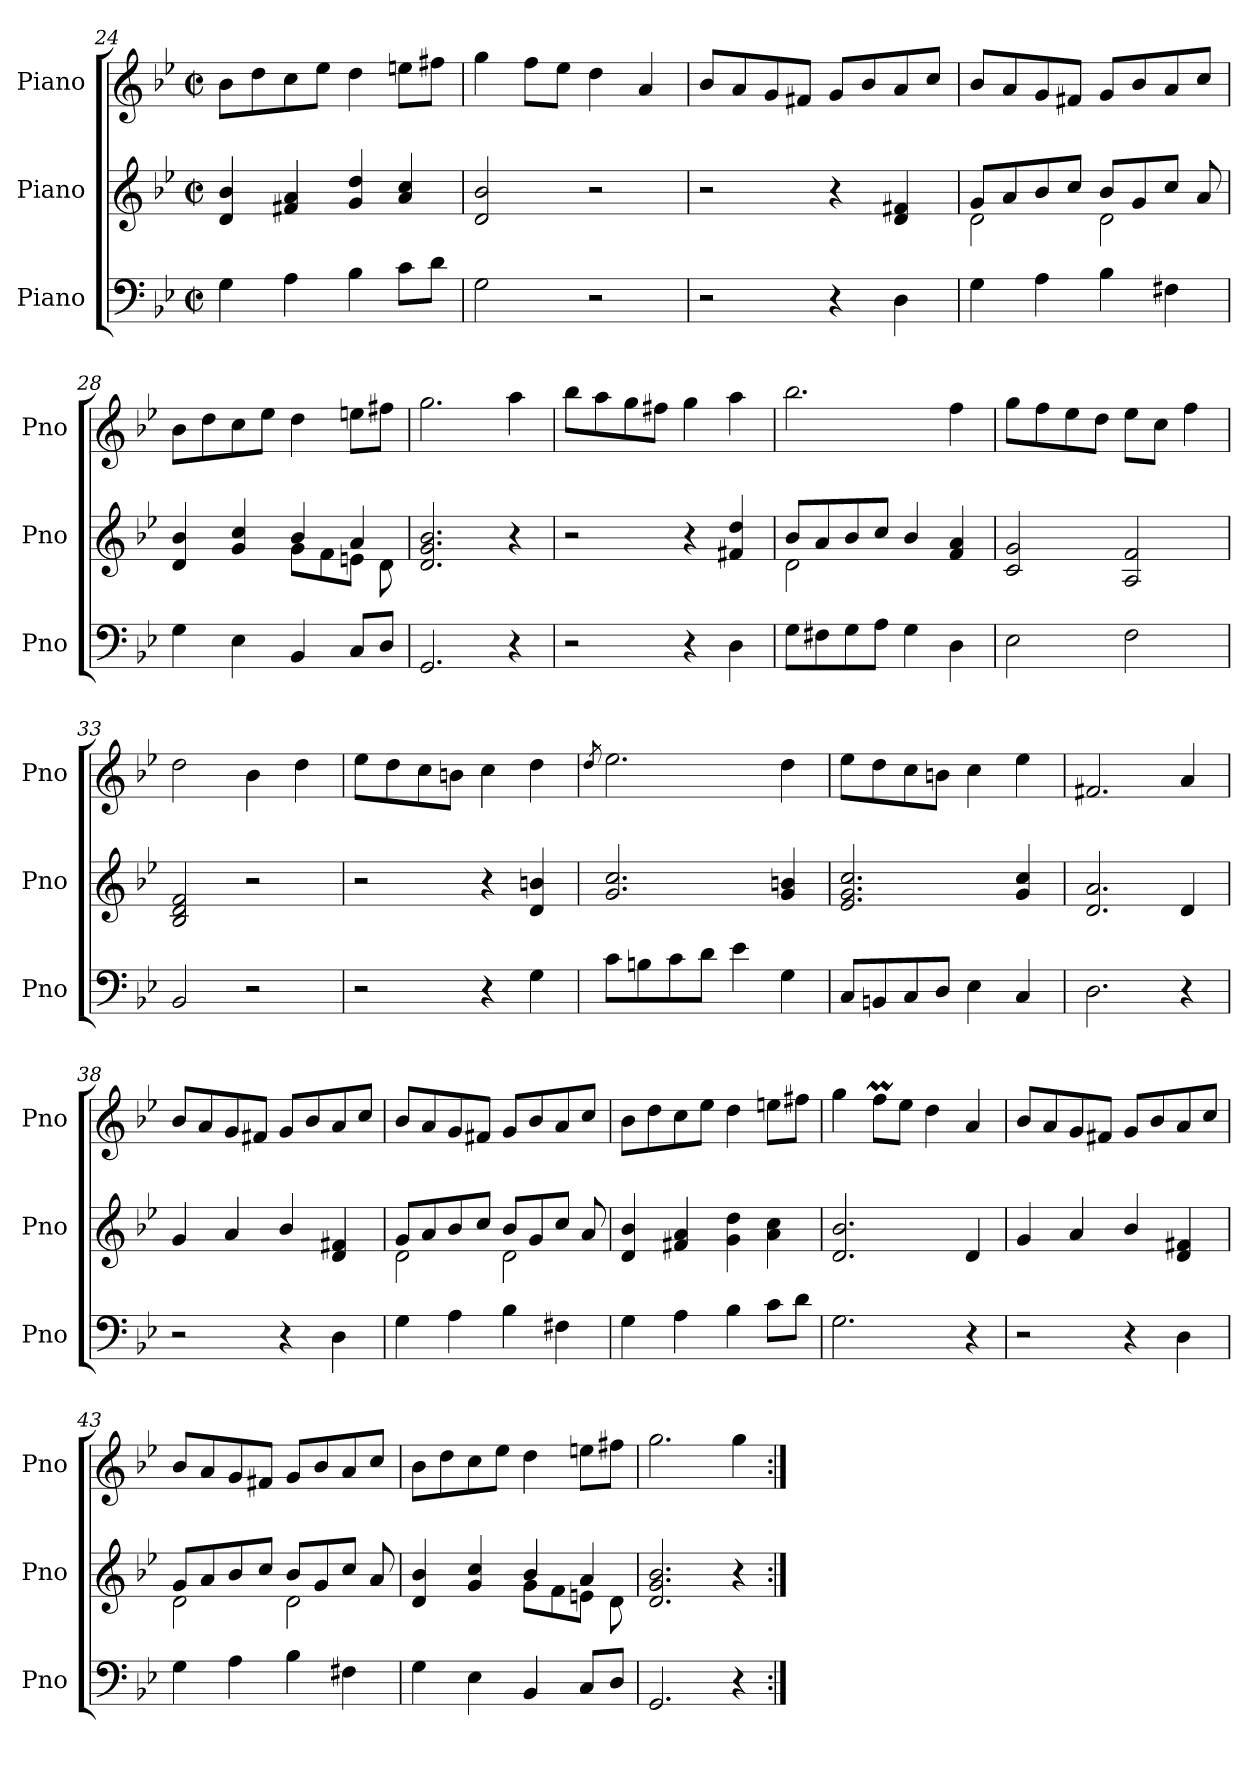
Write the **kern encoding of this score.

**kern	**kern	**kern
*part3	*part2	*part1
*staff3	*staff2	*staff1
*I"Piano	*I"Piano	*I"Piano
*I'Pno	*I'Pno	*I'Pno
*clefF4	*clefG2	*clefG2
*k[b-e-]	*k[b-e-]	*k[b-e-]
*M4/4	*M4/4	*M4/4
*met(c|)	*met(c|)	*met(c|)
=24	=24	=24
4G\	4d/ 4b-/	8b-\L
.	.	8dd\
4A\	4f#X/ 4a/	8cc\
.	.	8ee-\J
4B-\	4g/ 4dd/	4dd\
8c\L	4a/ 4cc/	8een\L
8d\J	.	8ff#X\J
=25	=25	=25
2G\	2d/ 2b-/	4gg\
.	.	8ff\L
.	.	8ee-\J
2r	2r	4dd\
.	.	4a/
=26	=26	=26
2r	2r	8b-/L
.	.	8a/
.	.	8g/
.	.	8f#X/J
4r	4r	8g/L
.	.	8b-/
4D\	4d/ 4f#X/	8a/
.	.	8cc/J
!!LO:PB:g=z
=27	=27	=27
*	*^	*
4G\	8g/L	2d\	8b-/L
.	8a/	.	8a/
4A\	8b-/	.	8g/
.	8cc/J	.	8f#X/J
4B-\	8b-/L	2d\	8g/L
.	8g/	.	8b-/
4F#X\	8cc/J	.	8a/
.	8a/	.	8cc/J
=28	=28	=28	=28
4G\	2ryy	4d/ 4b-/	8b-\L
.	.	.	8dd\
4E-\	.	4g/ 4cc/	8cc\
.	.	.	8ee-\J
4BB-/	4b-/	8g\L	4dd\
.	.	8f\	.
8C/L	4a/	8en\J	8een\L
8D/J	.	8d\	8ff#X\J
*	*v	*v	*
=29	=29	=29
2.GG/	2.d/ 2.g/ 2.b-/	2.gg\
4r	4r	4aa\
=30	=30	=30
2r	2r	8bb-\L
.	.	8aa\
.	.	8gg\
.	.	8ff#X\J
4r	4r	4gg\
4D\	4f#X/ 4dd/	4aa\
=31	=31	=31
*	*^	*
8G\L	8b-/L	2d\	2.bb-\
8F#X\	8a/	.	.
8G\	8b-/	.	.
8A\J	8cc/J	.	.
4G\	4b-/	2ryy	.
4D\	4f/ 4a/	.	4ff\
*	*v	*v	*
!!LO:LB:g=z
=32	=32	=32
2E-\	2c/ 2g/	8gg\L
.	.	8ff\
.	.	8ee-\
.	.	8dd\J
2F\	2A/ 2f/	8ee-\L
.	.	8cc\J
.	.	4ff\
=33	=33	=33
2BB-/	2B-/ 2d/ 2f/	2dd\
2r	2r	4b-\
.	.	4dd\
=34	=34	=34
2r	2r	8ee-\L
.	.	8dd\
.	.	8cc\
.	.	8bn\J
4r	4r	4cc\
4G\	4d/ 4bn/	4dd\
=35	=35	=35
.	.	8qdd/
8c\L	2.g/ 2.cc/	2.ee-\
8Bn\	.	.
8c\	.	.
8d\J	.	.
4e-\	.	.
4G\	4g/ 4bn/	4dd\
=36	=36	=36
8C/L	2.e-/ 2.g/ 2.cc/	8ee-\L
8BBn/	.	8dd\
8C/	.	8cc\
8D/J	.	8bn\J
4E-\	.	4cc\
4C/	4g/ 4cc/	4ee-\
=37	=37	=37
2.D\	2.d/ 2.a/	2.f#X/
4r	4d/	4a/
!!LO:LB:g=z
=38	=38	=38
2r	4g/	8b-/L
.	.	8a/
.	4a/	8g/
.	.	8f#X/J
4r	4b-/	8g/L
.	.	8b-/
4D\	4d/ 4f#X/	8a/
.	.	8cc/J
=39	=39	=39
*	*^	*
4G\	8g/L	2d\	8b-/L
.	8a/	.	8a/
4A\	8b-/	.	8g/
.	8cc/J	.	8f#X/J
4B-\	8b-/L	2d\	8g/L
.	8g/	.	8b-/
4F#X\	8cc/J	.	8a/
.	8a/	.	8cc/J
*	*v	*v	*
=40	=40	=40
4G\	4d/ 4b-/	8b-\L
.	.	8dd\
4A\	4f#X/ 4a/	8cc\
.	.	8ee-\J
4B-\	4g\ 4dd\	4dd\
8c\L	4a\ 4cc\	8een\L
8d\J	.	8ff#X\J
=41	=41	=41
2.G\	2.d/ 2.b-/	4gg\
.	.	8ffM\L
.	.	8ee-\J
.	.	4dd\
4r	4d/	4a/
=42	=42	=42
2r	4g/	8b-/L
.	.	8a/
.	4a/	8g/
.	.	8f#X/J
4r	4b-/	8g/L
.	.	8b-/
4D\	4d/ 4f#X/	8a/
.	.	8cc/J
!!LO:LB:g=z
=43	=43	=43
*	*^	*
4G\	8g/L	2d\	8b-/L
.	8a/	.	8a/
4A\	8b-/	.	8g/
.	8cc/J	.	8f#X/J
4B-\	8b-/L	2d\	8g/L
.	8g/	.	8b-/
4F#X\	8cc/J	.	8a/
.	8a/	.	8cc/J
=44	=44	=44	=44
4G\	2ryy	4d/ 4b-/	8b-\L
.	.	.	8dd\
4E-\	.	4g/ 4cc/	8cc\
.	.	.	8ee-\J
4BB-/	4b-/	8g\L	4dd\
.	.	8f\	.
8C/L	4a/	8en\J	8een\L
8D/J	.	8d\	8ff#X\J
*	*v	*v	*
=45	=45	=45
2.GG/	2.d/ 2.g/ 2.b-/	2.gg\
4r	4r	4gg\
=:|!	=:|!	=:|!
*-	*-	*-
